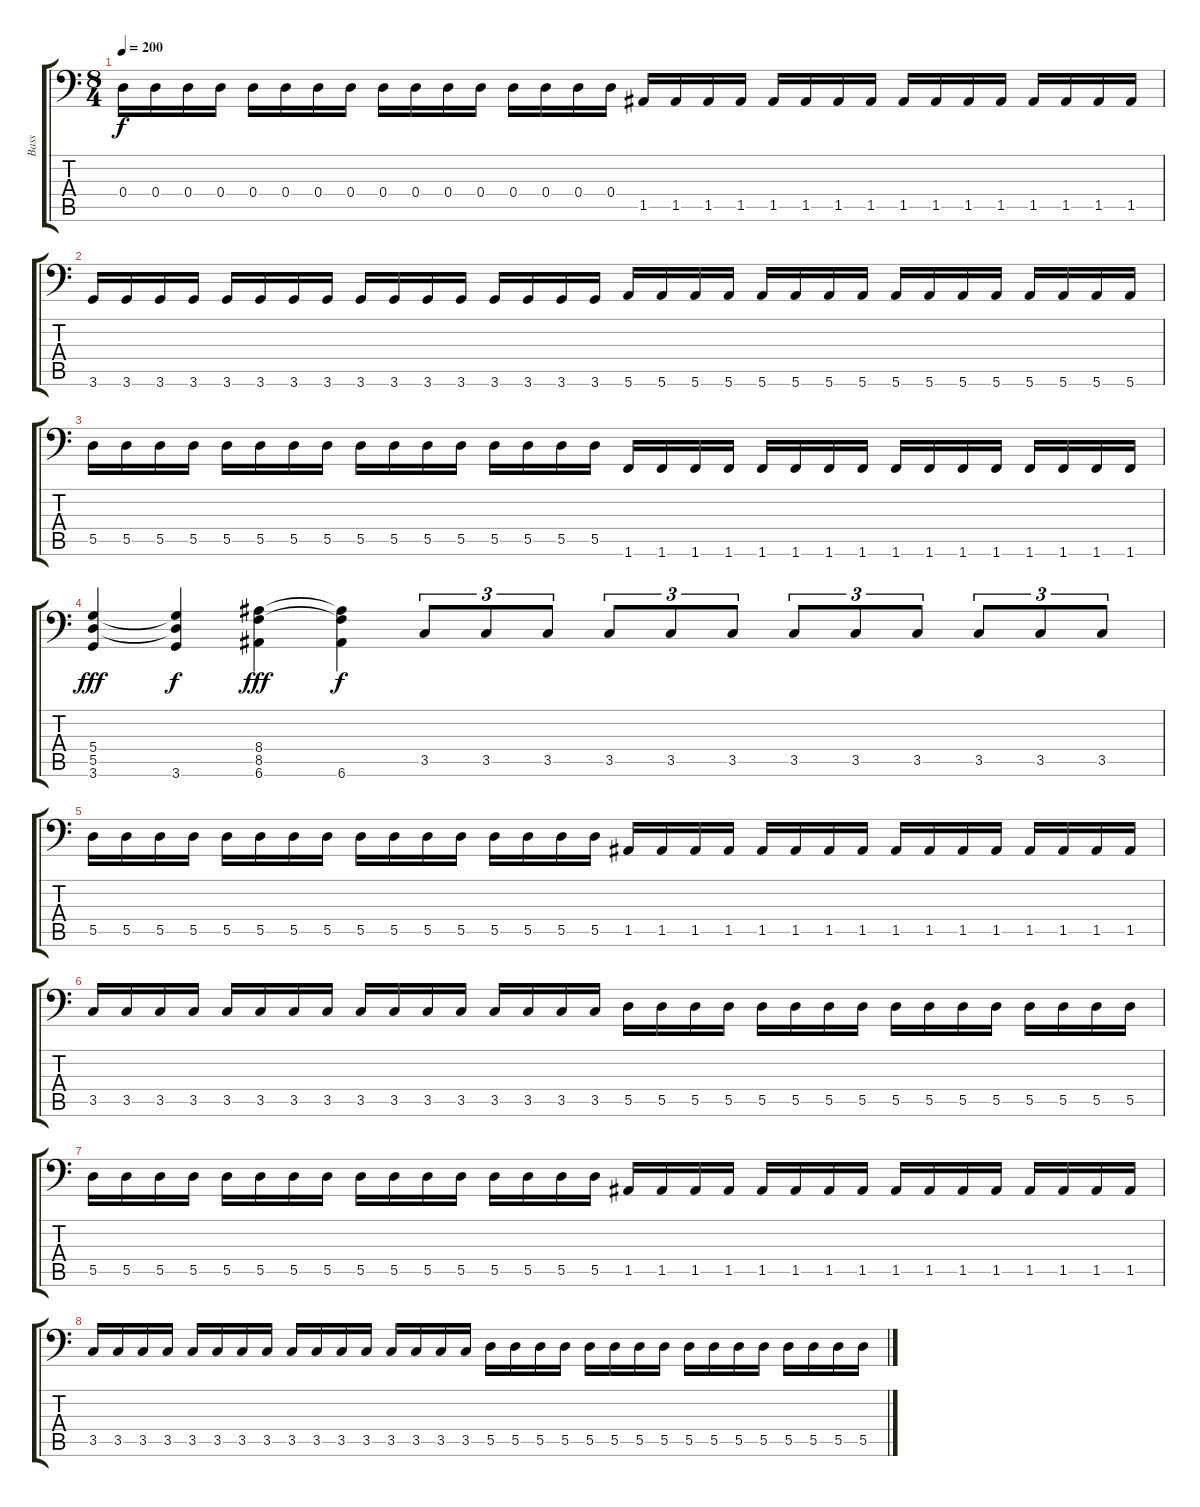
\track ("Bass" "Bass") {instrument electricbassfinger}
\staff {score tabs}
\tuning (E3 B2 G2 D2 A1 E1) {hide}
\ts (8 4)
\tempo 200
\clef f4
\ks c
0.4.16{dy f} 0.4.16 0.4.16 0.4.16 0.4.16 0.4.16 0.4.16 0.4.16 0.4.16 0.4.16 0.4.16 0.4.16 0.4.16 0.4.16 0.4.16 0.4.16 1.5.16 1.5.16 1.5.16 1.5.16 1.5.16 1.5.16 1.5.16 1.5.16 1.5.16 1.5.16 1.5.16 1.5.16 1.5.16 1.5.16 1.5.16 1.5.16 |
3.6.16 3.6.16 3.6.16 3.6.16 3.6.16 3.6.16 3.6.16 3.6.16 3.6.16 3.6.16 3.6.16 3.6.16 3.6.16 3.6.16 3.6.16 3.6.16 5.6.16 5.6.16 5.6.16 5.6.16 5.6.16 5.6.16 5.6.16 5.6.16 5.6.16 5.6.16 5.6.16 5.6.16 5.6.16 5.6.16 5.6.16 5.6.16 |
5.5.16 5.5.16 5.5.16 5.5.16 5.5.16 5.5.16 5.5.16 5.5.16 5.5.16 5.5.16 5.5.16 5.5.16 5.5.16 5.5.16 5.5.16 5.5.16 1.6.16 1.6.16 1.6.16 1.6.16 1.6.16 1.6.16 1.6.16 1.6.16 1.6.16 1.6.16 1.6.16 1.6.16 1.6.16 1.6.16 1.6.16 1.6.16 |
(5.4 5.5 3.6).4{dy fff} (5.4{t} 5.5{t} 3.6).4{dy f} (8.4 8.5 6.6).4{dy fff} (8.4{t} 8.5{t} 6.6).4{dy f} 3.5.8{tu (3 2)} 3.5.8{tu (3 2)} 3.5.8{tu (3 2)} 3.5.8{tu (3 2)} 3.5.8{tu (3 2)} 3.5.8{tu (3 2)} 3.5.8{tu (3 2)} 3.5.8{tu (3 2)} 3.5.8{tu (3 2)} 3.5.8{tu (3 2)} 3.5.8{tu (3 2)} 3.5.8{tu (3 2)} |
5.5.16 5.5.16 5.5.16 5.5.16 5.5.16 5.5.16 5.5.16 5.5.16 5.5.16 5.5.16 5.5.16 5.5.16 5.5.16 5.5.16 5.5.16 5.5.16 1.5.16 1.5.16 1.5.16 1.5.16 1.5.16 1.5.16 1.5.16 1.5.16 1.5.16 1.5.16 1.5.16 1.5.16 1.5.16 1.5.16 1.5.16 1.5.16 |
3.5.16 3.5.16 3.5.16 3.5.16 3.5.16 3.5.16 3.5.16 3.5.16 3.5.16 3.5.16 3.5.16 3.5.16 3.5.16 3.5.16 3.5.16 3.5.16 5.5.16 5.5.16 5.5.16 5.5.16 5.5.16 5.5.16 5.5.16 5.5.16 5.5.16 5.5.16 5.5.16 5.5.16 5.5.16 5.5.16 5.5.16 5.5.16 |
5.5.16 5.5.16 5.5.16 5.5.16 5.5.16 5.5.16 5.5.16 5.5.16 5.5.16 5.5.16 5.5.16 5.5.16 5.5.16 5.5.16 5.5.16 5.5.16 1.5.16 1.5.16 1.5.16 1.5.16 1.5.16 1.5.16 1.5.16 1.5.16 1.5.16 1.5.16 1.5.16 1.5.16 1.5.16 1.5.16 1.5.16 1.5.16 |
3.5.16 3.5.16 3.5.16 3.5.16 3.5.16 3.5.16 3.5.16 3.5.16 3.5.16 3.5.16 3.5.16 3.5.16 3.5.16 3.5.16 3.5.16 3.5.16 5.5.16 5.5.16 5.5.16 5.5.16 5.5.16 5.5.16 5.5.16 5.5.16 5.5.16 5.5.16 5.5.16 5.5.16 5.5.16 5.5.16 5.5.16 5.5.16
